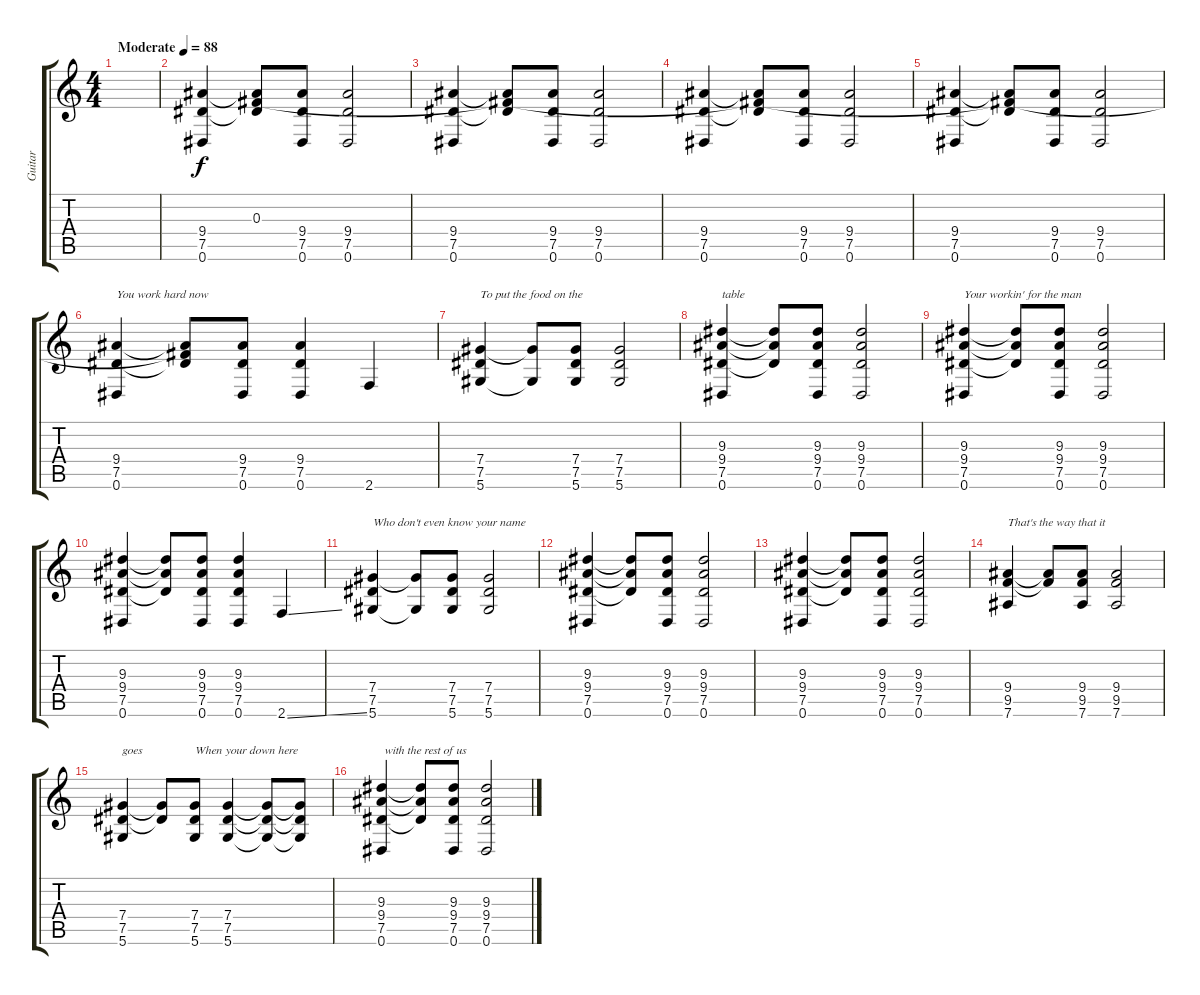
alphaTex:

\track ("Guitar" "Guitar") {instrument distortionguitar}
\staff {score tabs}
\tuning (Eb4 Bb3 Gb3 Db3 Ab2 Eb2) {hide}
\ts (4 4)
\tempo (88 "Moderate")
\clef g2
\ks c
|
(9.4 7.5 0.6).4 (0.3 9.4{t} 7.5{t}).8 (9.4 7.5 0.6).8 (9.4 7.5 0.6).2 |
(9.4 7.5 0.6).4 (0.3{t} 9.4{t} 7.5{t}).8 (9.4 7.5 0.6).8 (9.4 7.5 0.6).2 |
(9.4 7.5 0.6).4 (0.3{t} 9.4{t} 7.5{t}).8 (9.4 7.5 0.6).8 (9.4 7.5 0.6).2 |
(9.4 7.5 0.6).4 (0.3{t} 9.4{t} 7.5{t}).8 (9.4 7.5 0.6).8 (9.4 7.5 0.6).2 |
(9.4 7.5 0.6).4{txt "You work hard now"} (0.3{t} 9.4{t} 7.5{t}).8 (9.4 7.5 0.6).8 (9.4 7.5 0.6).4 2.6.4 |
(7.4 7.5 5.6).4{txt "To put the food on the"} (7.4{t} 5.6{t}).8 (7.4 7.5 5.6).8 (7.4 7.5 5.6).2 |
(9.3 9.4 7.5 0.6).4{txt "table"} (9.3{t} 9.4{t} 7.5{t}).8 (9.3 9.4 7.5 0.6).8 (9.3 9.4 7.5 0.6).2 |
(9.3 9.4 7.5 0.6).4{txt "Your workin' for the man"} (9.3{t} 9.4{t} 7.5{t}).8 (9.3 9.4 7.5 0.6).8 (9.3 9.4 7.5 0.6).2 |
(9.3 9.4 7.5 0.6).4 (9.3{t} 9.4{t} 7.5{t}).8 (9.3 9.4 7.5 0.6).8 (9.3 9.4 7.5 0.6).4 2.6{ss}.4 |
(7.4 7.5 5.6).4{txt "Who don't even know your name"} (7.4{t} 5.6{t}).8 (7.4 7.5 5.6).8 (7.4 7.5 5.6).2 |
(9.3 9.4 7.5 0.6).4 (9.3{t} 9.4{t} 7.5{t}).8 (9.3 9.4 7.5 0.6).8 (9.3 9.4 7.5 0.6).2 |
(9.3 9.4 7.5 0.6).4 (9.3{t} 9.4{t} 7.5{t}).8 (9.3 9.4 7.5 0.6).8 (9.3 9.4 7.5 0.6).2 |
(9.4 9.5 7.6).4{txt "That's the way that it "} (9.4{t} 9.5{t}).8 (9.4 9.5 7.6).8 (9.4 9.5 7.6).2 |
(7.4 7.5 5.6).4{txt "goes"} (7.4{t} 7.5{t}).8 (7.4 7.5 5.6).8{txt "When your down here"} (7.4 7.5 5.6).4 (7.4{t} 7.5{t} 5.6{t}).8 (7.4{t} 7.5{t} 5.6{t}).8 |
(9.3 9.4 7.5 0.6).4{txt " with the rest of us"} (9.3{t} 9.4{t} 7.5{t}).8 (9.3 9.4 7.5 0.6).8 (9.3 9.4 7.5 0.6).2
